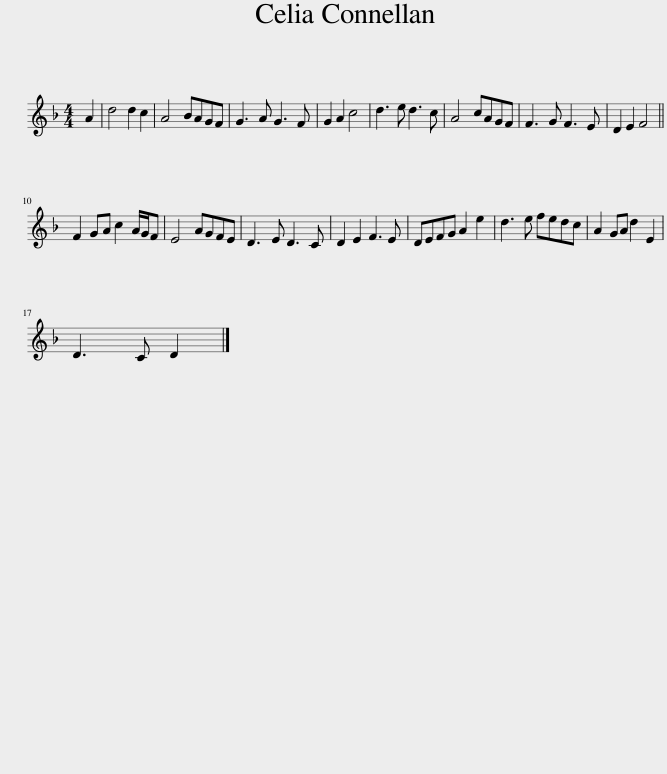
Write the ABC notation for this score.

X:1
L:1/8
M:4/4
I:linebreak $
K:Dmin
V:1 treble
V:1
 A2 | d4 d2 c2 | A4 BAGF | G3 A G3 F | G2 A2 c4 | %5
 d3 e d3 c | A4 cAGF | F3 G F3 E | D2 E2 F4 ||$ F2 GA c2 A/G/F | %10
 E4 AGFE | D3 E D3 C | D2 E2 F3 E | DEFG A2 e2 | d3 e fedc | %15
 A2 GA d2 E2 |$ D3 C D2 |] %17
